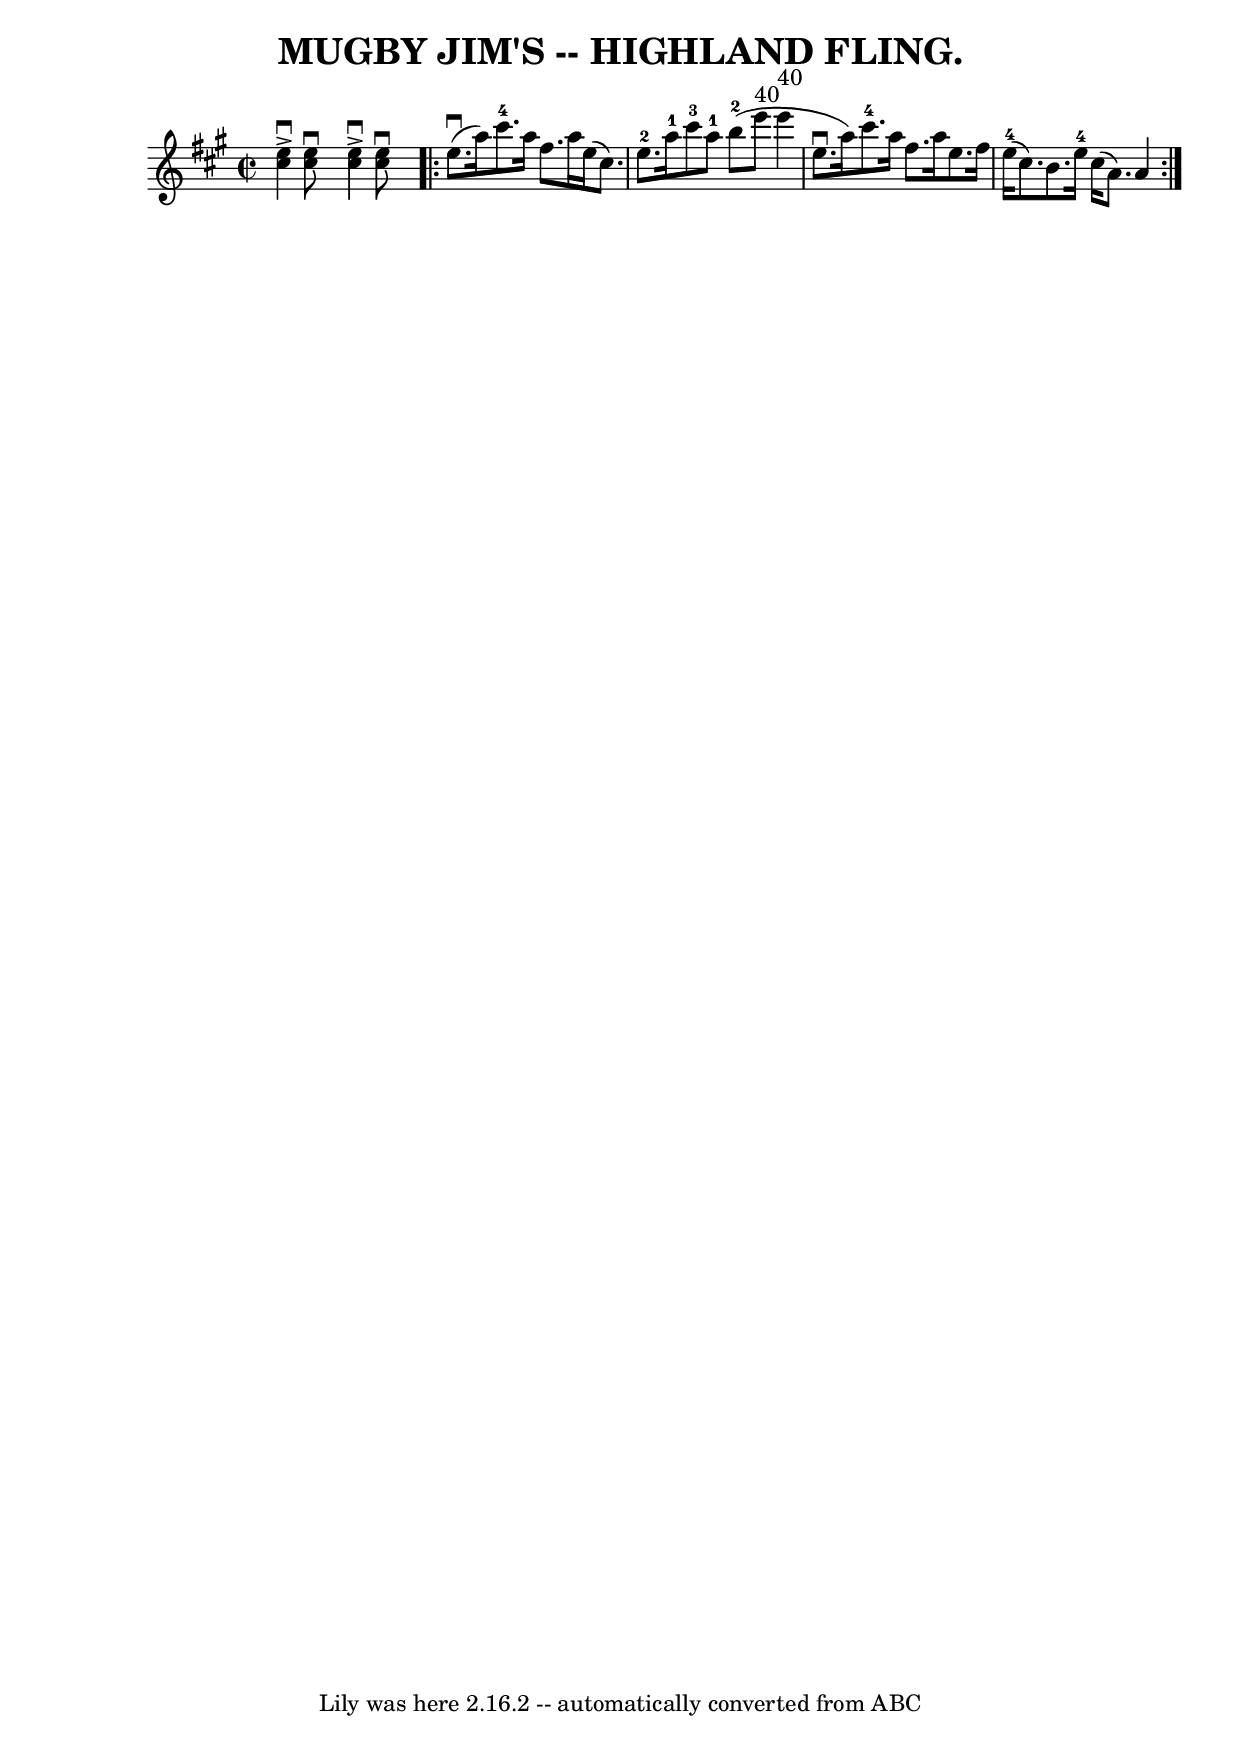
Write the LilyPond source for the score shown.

\version "2.16.2"
\include "Mammoth.ily"
\header {
  %% book = "Ryan's Mammoth Collection of Fiddle Tunes"
  crossRefNumber = "1"
  footnotes = ""
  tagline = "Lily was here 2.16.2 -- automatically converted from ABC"
  title = "MUGBY JIM'S -- HIGHLAND FLING."

}
voicedefault =  {


  \override Staff.TimeSignature #'style = #'C
  \time 2/2 
  \key a \major
  << cis''4^\accent^\downbow e''4   >> <<   
    cis''8^\downbow e''4   >>     << cis''4^\accent^\downbow e''4   >> <<   
      cis''8^\downbow e''4   >>     
  \repeat volta 2 {
    e''8. (^\downbow a''16 ) cis'''8.-4 a''16 fis''8. a''16 e''16 (cis''8.)   
    |
    e''8.-2 a''16-1 cis'''8-3 a''8-1 b''8-2(
    e'''8^"40" e'''4^"40"   |
    e''8. (^\downbow a''16)   
    cis'''8.-4 a''16 fis''8. a''16 e''8. fis''16    |
    
    e''16-4(cis''8.) b'8. e''16-4 cis''16 (a'8.) a'4    

  }   

}

\score{
  <<

    \context Staff="default"
    {
      \voicedefault 
      
    }

  >>
  \layout {
    
  }
  \midi {
  }

}
